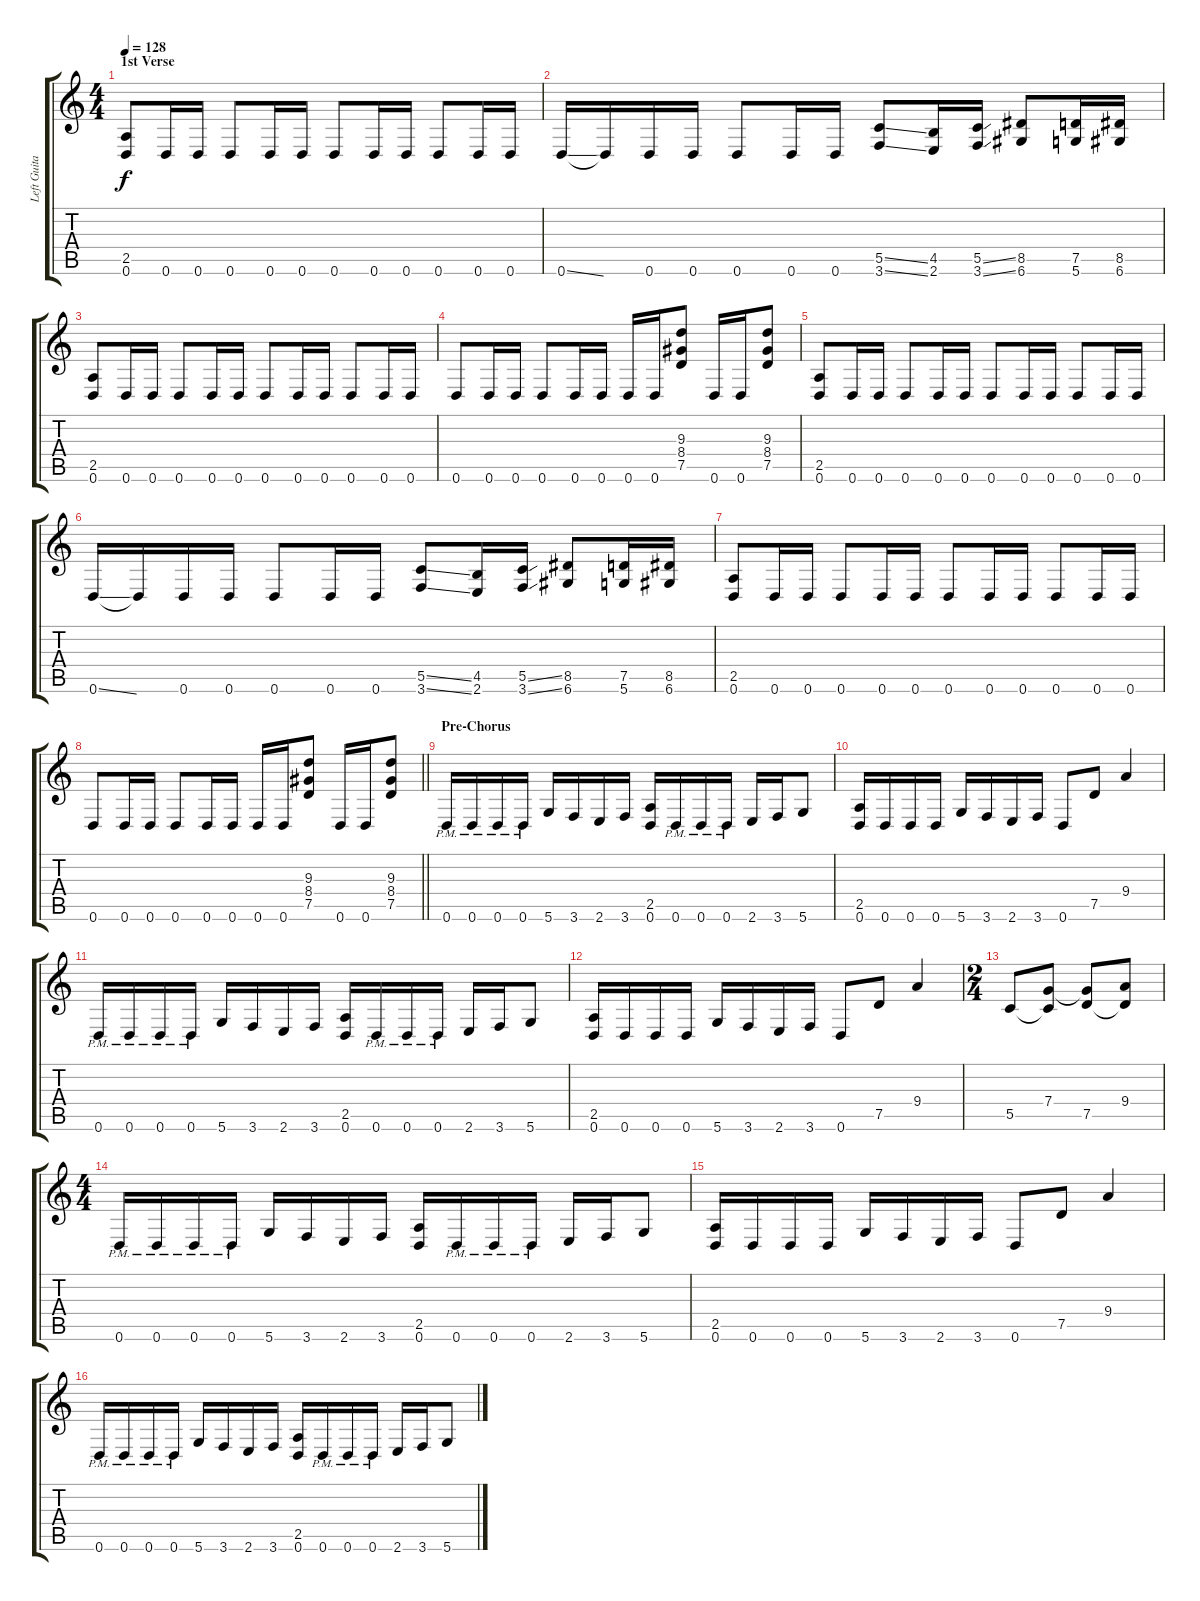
\track ("Left Guitar" "Left Guita") {instrument distortionguitar}
\staff {score tabs}
\tuning (D4 A3 F3 C3 G2 D2) {hide}
\ts (4 4)
\section ("" "1st Verse")
\tempo 128
\clef g2
\ks c
(2.5 0.6).8{dy f} 0.6.16 0.6.16 0.6.8 0.6.16 0.6.16 0.6.8 0.6.16 0.6.16 0.6.8 0.6.16 0.6.16 |
0.6{ss}.16 0.6{t}.16 0.6.16 0.6.16 0.6.8 0.6.16 0.6.16 (5.5{ss} 3.6{ss}).8 (4.5 2.6).16 (5.5{ss} 3.6{ss}).16 (8.5 6.6).8 (7.5 5.6).16 (8.5 6.6).16 |
(2.5 0.6).8 0.6.16 0.6.16 0.6.8 0.6.16 0.6.16 0.6.8 0.6.16 0.6.16 0.6.8 0.6.16 0.6.16 |
0.6.8 0.6.16 0.6.16 0.6.8 0.6.16 0.6.16 0.6.16 0.6.16 (9.3 8.4 7.5).8 0.6.16 0.6.16 (9.3 8.4 7.5).8 |
(2.5 0.6).8 0.6.16 0.6.16 0.6.8 0.6.16 0.6.16 0.6.8 0.6.16 0.6.16 0.6.8 0.6.16 0.6.16 |
0.6{ss}.16 0.6{t}.16 0.6.16 0.6.16 0.6.8 0.6.16 0.6.16 (5.5{ss} 3.6{ss}).8 (4.5 2.6).16 (5.5{ss} 3.6{ss}).16 (8.5 6.6).8 (7.5 5.6).16 (8.5 6.6).16 |
(2.5 0.6).8 0.6.16 0.6.16 0.6.8 0.6.16 0.6.16 0.6.8 0.6.16 0.6.16 0.6.8 0.6.16 0.6.16 |
\barLineRight lightlight
0.6.8 0.6.16 0.6.16 0.6.8 0.6.16 0.6.16 0.6.16 0.6.16 (9.3 8.4 7.5).8 0.6.16 0.6.16 (9.3 8.4 7.5).8 |
\section ("" "Pre-Chorus")
0.6{pm}.16 0.6{pm}.16 0.6{pm}.16 0.6{pm}.16 5.6.16 3.6.16 2.6.16 3.6.16 (2.5 0.6).16 0.6{pm}.16 0.6{pm}.16 0.6{pm}.16 2.6.16 3.6.16 5.6.8 |
(2.5 0.6).16 0.6.16 0.6.16 0.6.16 5.6.16 3.6.16 2.6.16 3.6.16 0.6.8 7.5.8 9.4.4 |
0.6{pm}.16 0.6{pm}.16 0.6{pm}.16 0.6{pm}.16 5.6.16 3.6.16 2.6.16 3.6.16 (2.5 0.6).16 0.6{pm}.16 0.6{pm}.16 0.6{pm}.16 2.6.16 3.6.16 5.6.8 |
(2.5 0.6).16 0.6.16 0.6.16 0.6.16 5.6.16 3.6.16 2.6.16 3.6.16 0.6.8 7.5.8 9.4.4 |
\ts (2 4)
5.5.8 (7.4 5.5{t}).8 (7.4{t} 7.5).8 (9.4 7.5{t}).8 |
\ts (4 4)
0.6{pm}.16 0.6{pm}.16 0.6{pm}.16 0.6{pm}.16 5.6.16 3.6.16 2.6.16 3.6.16 (2.5 0.6).16 0.6{pm}.16 0.6{pm}.16 0.6{pm}.16 2.6.16 3.6.16 5.6.8 |
(2.5 0.6).16 0.6.16 0.6.16 0.6.16 5.6.16 3.6.16 2.6.16 3.6.16 0.6.8 7.5.8 9.4.4 |
0.6{pm}.16 0.6{pm}.16 0.6{pm}.16 0.6{pm}.16 5.6.16 3.6.16 2.6.16 3.6.16 (2.5 0.6).16 0.6{pm}.16 0.6{pm}.16 0.6{pm}.16 2.6.16 3.6.16 5.6.8
